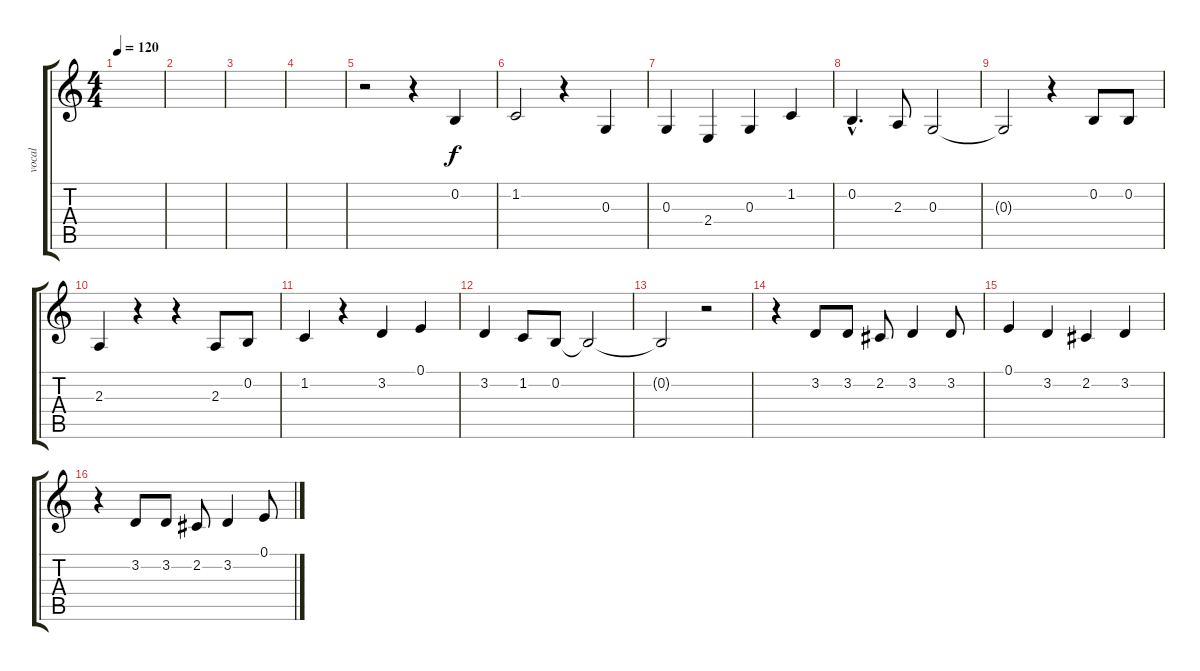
\track ("vocal" "vocal") {instrument lead6voice}
\staff {score tabs}
\tuning (E4 B3 G3 D3 A2 E2) {hide}
\ts (4 4)
\tempo 120
\clef g2
\ks c
|
|
|
|
r.2 r.4 0.2.4 |
1.2.2 r.4 0.3.4 |
0.3.4 2.4.4 0.3.4 1.2.4 |
0.2{hac}.4{d} 2.3.8 0.3.2 |
0.3{t}.2 r.4 0.2.8 0.2.8 |
2.3.4 r.4 r.4 2.3.8 0.2.8 |
1.2.4 r.4 3.2.4 0.1.4 |
3.2.4 1.2.8 0.2.8 0.2{t}.2 |
0.2{t}.2 r.2 |
r.4 3.2.8 3.2.8 2.2.8 3.2.4 3.2.8 |
0.1.4 3.2.4 2.2.4 3.2.4 |
r.4 3.2.8 3.2.8 2.2.8 3.2.4 0.1.8
